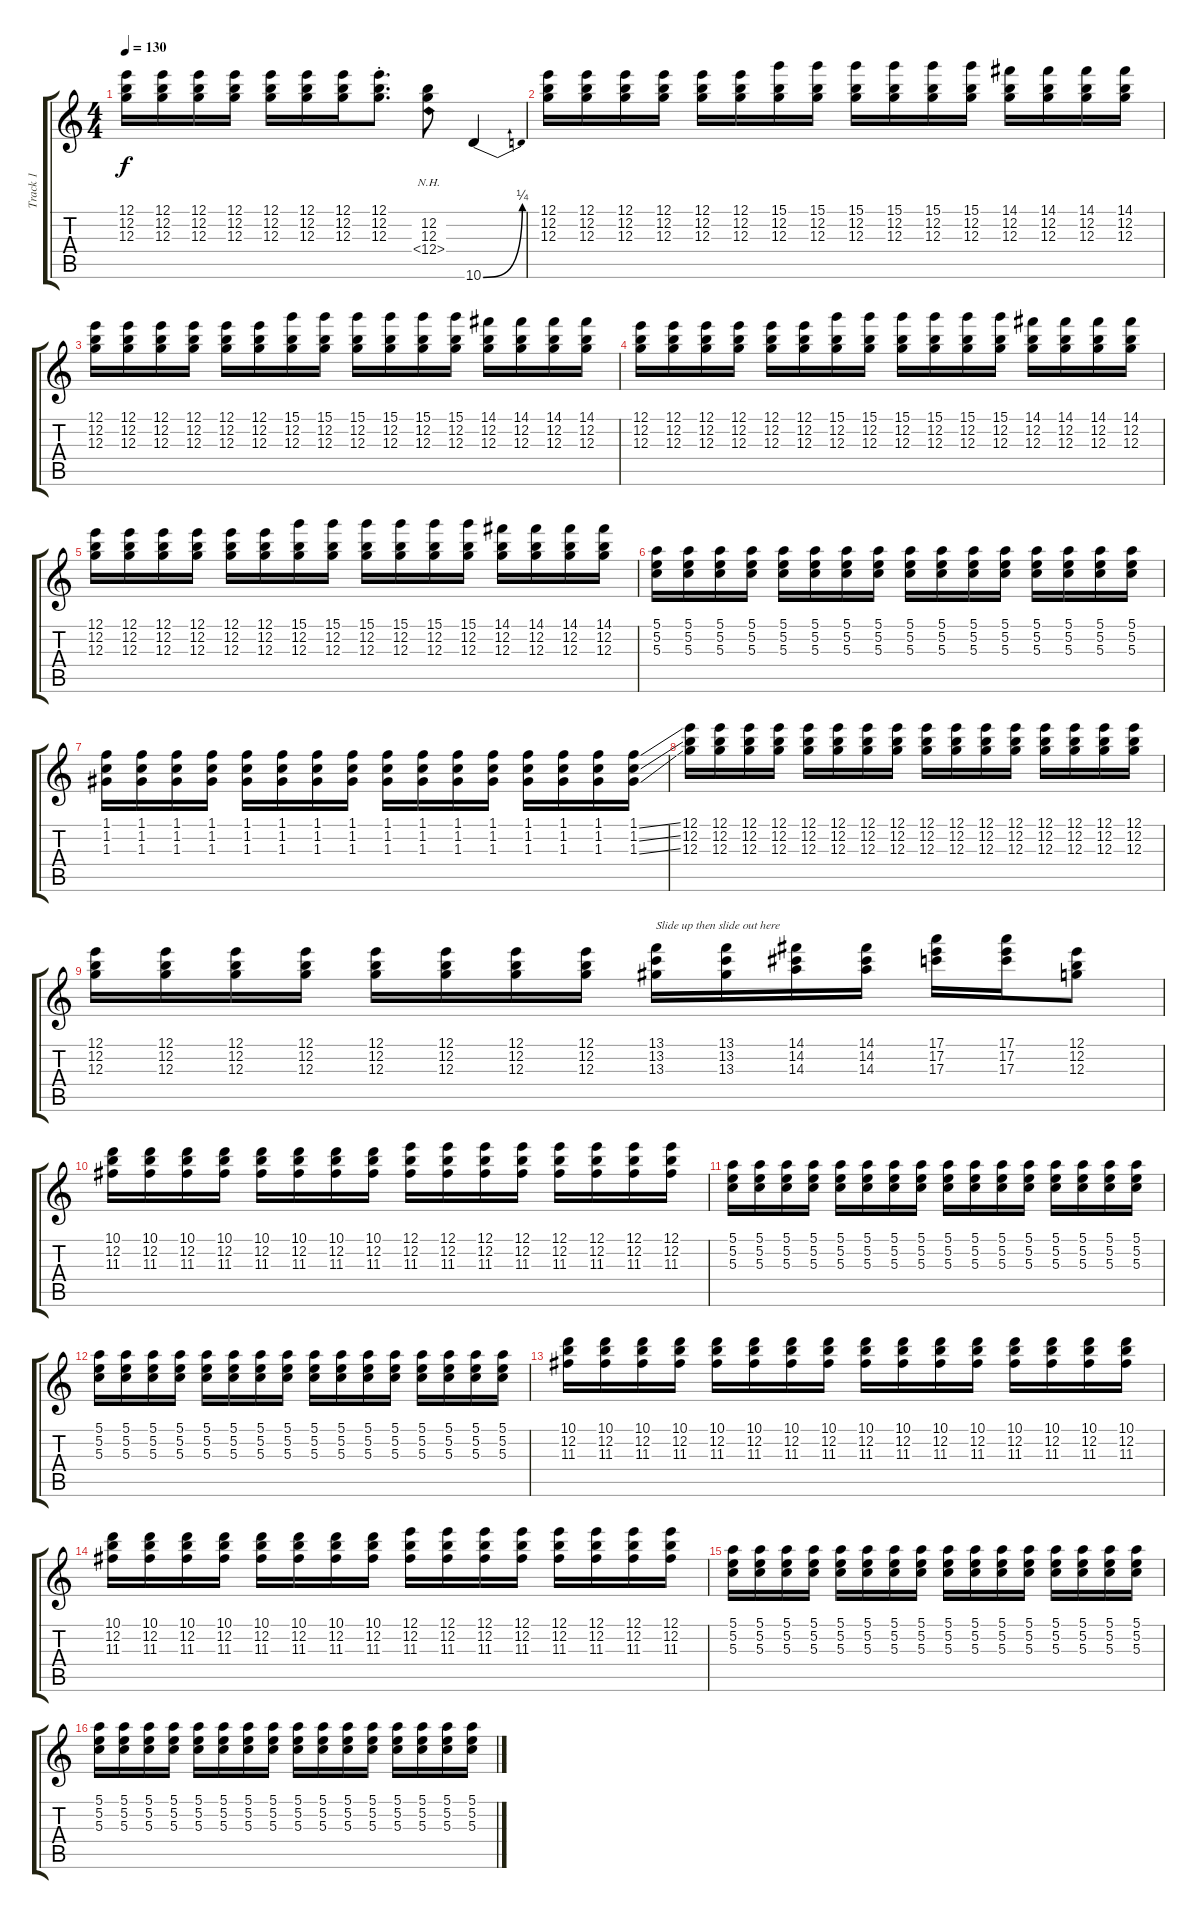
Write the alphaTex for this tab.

\track ("Track 1" "Track 1") {instrument overdrivenguitar}
\staff {score tabs}
\tuning (E4 B3 G3 D3 A2 E2) {hide}
\ts (4 4)
\tempo 130
\clef g2
\ks c
(12.1 12.2 12.3).16{dy f} (12.1 12.2 12.3).16 (12.1 12.2 12.3).16 (12.1 12.2 12.3).16 (12.1 12.2 12.3).16 (12.1 12.2 12.3).16 (12.1 12.2 12.3).16 (12.1{st} 12.2{st} 12.3{st}).8{d} (12.2 12.3 12.4{nh}).8 10.6{be (bend 0 0 60 1)}.4 |
(12.1 12.2 12.3).16 (12.1 12.2 12.3).16 (12.1 12.2 12.3).16 (12.1 12.2 12.3).16 (12.1 12.2 12.3).16 (12.1 12.2 12.3).16 (15.1 12.2 12.3).16 (15.1 12.2 12.3).16 (15.1 12.2 12.3).16 (15.1 12.2 12.3).16 (15.1 12.2 12.3).16 (15.1 12.2 12.3).16 (14.1 12.2 12.3).16 (14.1 12.2 12.3).16 (14.1 12.2 12.3).16 (14.1 12.2 12.3).16 |
(12.1 12.2 12.3).16 (12.1 12.2 12.3).16 (12.1 12.2 12.3).16 (12.1 12.2 12.3).16 (12.1 12.2 12.3).16 (12.1 12.2 12.3).16 (15.1 12.2 12.3).16 (15.1 12.2 12.3).16 (15.1 12.2 12.3).16 (15.1 12.2 12.3).16 (15.1 12.2 12.3).16 (15.1 12.2 12.3).16 (14.1 12.2 12.3).16 (14.1 12.2 12.3).16 (14.1 12.2 12.3).16 (14.1 12.2 12.3).16 |
(12.1 12.2 12.3).16 (12.1 12.2 12.3).16 (12.1 12.2 12.3).16 (12.1 12.2 12.3).16 (12.1 12.2 12.3).16 (12.1 12.2 12.3).16 (15.1 12.2 12.3).16 (15.1 12.2 12.3).16 (15.1 12.2 12.3).16 (15.1 12.2 12.3).16 (15.1 12.2 12.3).16 (15.1 12.2 12.3).16 (14.1 12.2 12.3).16 (14.1 12.2 12.3).16 (14.1 12.2 12.3).16 (14.1 12.2 12.3).16 |
(12.1 12.2 12.3).16 (12.1 12.2 12.3).16 (12.1 12.2 12.3).16 (12.1 12.2 12.3).16 (12.1 12.2 12.3).16 (12.1 12.2 12.3).16 (15.1 12.2 12.3).16 (15.1 12.2 12.3).16 (15.1 12.2 12.3).16 (15.1 12.2 12.3).16 (15.1 12.2 12.3).16 (15.1 12.2 12.3).16 (14.1 12.2 12.3).16 (14.1 12.2 12.3).16 (14.1 12.2 12.3).16 (14.1 12.2 12.3).16 |
(5.1 5.2 5.3).16 (5.1 5.2 5.3).16 (5.1 5.2 5.3).16 (5.1 5.2 5.3).16 (5.1 5.2 5.3).16 (5.1 5.2 5.3).16 (5.1 5.2 5.3).16 (5.1 5.2 5.3).16 (5.1 5.2 5.3).16 (5.1 5.2 5.3).16 (5.1 5.2 5.3).16 (5.1 5.2 5.3).16 (5.1 5.2 5.3).16 (5.1 5.2 5.3).16 (5.1 5.2 5.3).16 (5.1 5.2 5.3).16 |
(1.1 1.2 1.3).16 (1.1 1.2 1.3).16 (1.1 1.2 1.3).16 (1.1 1.2 1.3).16 (1.1 1.2 1.3).16 (1.1 1.2 1.3).16 (1.1 1.2 1.3).16 (1.1 1.2 1.3).16 (1.1 1.2 1.3).16 (1.1 1.2 1.3).16 (1.1 1.2 1.3).16 (1.1 1.2 1.3).16 (1.1 1.2 1.3).16 (1.1 1.2 1.3).16 (1.1 1.2 1.3).16 (1.1{ss} 1.2{ss} 1.3{ss}).16 |
(12.1 12.2 12.3).16 (12.1 12.2 12.3).16 (12.1 12.2 12.3).16 (12.1 12.2 12.3).16 (12.1 12.2 12.3).16 (12.1 12.2 12.3).16 (12.1 12.2 12.3).16 (12.1 12.2 12.3).16 (12.1 12.2 12.3).16 (12.1 12.2 12.3).16 (12.1 12.2 12.3).16 (12.1 12.2 12.3).16 (12.1 12.2 12.3).16 (12.1 12.2 12.3).16 (12.1 12.2 12.3).16 (12.1 12.2 12.3).16 |
(12.1 12.2 12.3).16 (12.1 12.2 12.3).16 (12.1 12.2 12.3).16 (12.1 12.2 12.3).16 (12.1 12.2 12.3).16 (12.1 12.2 12.3).16 (12.1 12.2 12.3).16 (12.1 12.2 12.3).16 (13.1 13.2 13.3).16{txt "Slide up then slide out here"} (13.1 13.2 13.3).16 (14.1 14.2 14.3).16 (14.1 14.2 14.3).16 (17.1 17.2 17.3).16 (17.1 17.2 17.3).16 (12.1 12.2 12.3).8 |
(10.1 12.2 11.3).16 (10.1 12.2 11.3).16 (10.1 12.2 11.3).16 (10.1 12.2 11.3).16 (10.1 12.2 11.3).16 (10.1 12.2 11.3).16 (10.1 12.2 11.3).16 (10.1 12.2 11.3).16 (12.1 12.2 11.3).16 (12.1 12.2 11.3).16 (12.1 12.2 11.3).16 (12.1 12.2 11.3).16 (12.1 12.2 11.3).16 (12.1 12.2 11.3).16 (12.1 12.2 11.3).16 (12.1 12.2 11.3).16 |
(5.1 5.2 5.3).16 (5.1 5.2 5.3).16 (5.1 5.2 5.3).16 (5.1 5.2 5.3).16 (5.1 5.2 5.3).16 (5.1 5.2 5.3).16 (5.1 5.2 5.3).16 (5.1 5.2 5.3).16 (5.1 5.2 5.3).16 (5.1 5.2 5.3).16 (5.1 5.2 5.3).16 (5.1 5.2 5.3).16 (5.1 5.2 5.3).16 (5.1 5.2 5.3).16 (5.1 5.2 5.3).16 (5.1 5.2 5.3).16 |
(5.1 5.2 5.3).16 (5.1 5.2 5.3).16 (5.1 5.2 5.3).16 (5.1 5.2 5.3).16 (5.1 5.2 5.3).16 (5.1 5.2 5.3).16 (5.1 5.2 5.3).16 (5.1 5.2 5.3).16 (5.1 5.2 5.3).16 (5.1 5.2 5.3).16 (5.1 5.2 5.3).16 (5.1 5.2 5.3).16 (5.1 5.2 5.3).16 (5.1 5.2 5.3).16 (5.1 5.2 5.3).16 (5.1 5.2 5.3).16 |
(10.1 12.2 11.3).16 (10.1 12.2 11.3).16 (10.1 12.2 11.3).16 (10.1 12.2 11.3).16 (10.1 12.2 11.3).16 (10.1 12.2 11.3).16 (10.1 12.2 11.3).16 (10.1 12.2 11.3).16 (10.1 12.2 11.3).16 (10.1 12.2 11.3).16 (10.1 12.2 11.3).16 (10.1 12.2 11.3).16 (10.1 12.2 11.3).16 (10.1 12.2 11.3).16 (10.1 12.2 11.3).16 (10.1 12.2 11.3).16 |
(10.1 12.2 11.3).16 (10.1 12.2 11.3).16 (10.1 12.2 11.3).16 (10.1 12.2 11.3).16 (10.1 12.2 11.3).16 (10.1 12.2 11.3).16 (10.1 12.2 11.3).16 (10.1 12.2 11.3).16 (12.1 12.2 11.3).16 (12.1 12.2 11.3).16 (12.1 12.2 11.3).16 (12.1 12.2 11.3).16 (12.1 12.2 11.3).16 (12.1 12.2 11.3).16 (12.1 12.2 11.3).16 (12.1 12.2 11.3).16 |
(5.1 5.2 5.3).16 (5.1 5.2 5.3).16 (5.1 5.2 5.3).16 (5.1 5.2 5.3).16 (5.1 5.2 5.3).16 (5.1 5.2 5.3).16 (5.1 5.2 5.3).16 (5.1 5.2 5.3).16 (5.1 5.2 5.3).16 (5.1 5.2 5.3).16 (5.1 5.2 5.3).16 (5.1 5.2 5.3).16 (5.1 5.2 5.3).16 (5.1 5.2 5.3).16 (5.1 5.2 5.3).16 (5.1 5.2 5.3).16 |
(5.1 5.2 5.3).16 (5.1 5.2 5.3).16 (5.1 5.2 5.3).16 (5.1 5.2 5.3).16 (5.1 5.2 5.3).16 (5.1 5.2 5.3).16 (5.1 5.2 5.3).16 (5.1 5.2 5.3).16 (5.1 5.2 5.3).16 (5.1 5.2 5.3).16 (5.1 5.2 5.3).16 (5.1 5.2 5.3).16 (5.1 5.2 5.3).16 (5.1 5.2 5.3).16 (5.1 5.2 5.3).16 (5.1 5.2 5.3).16
